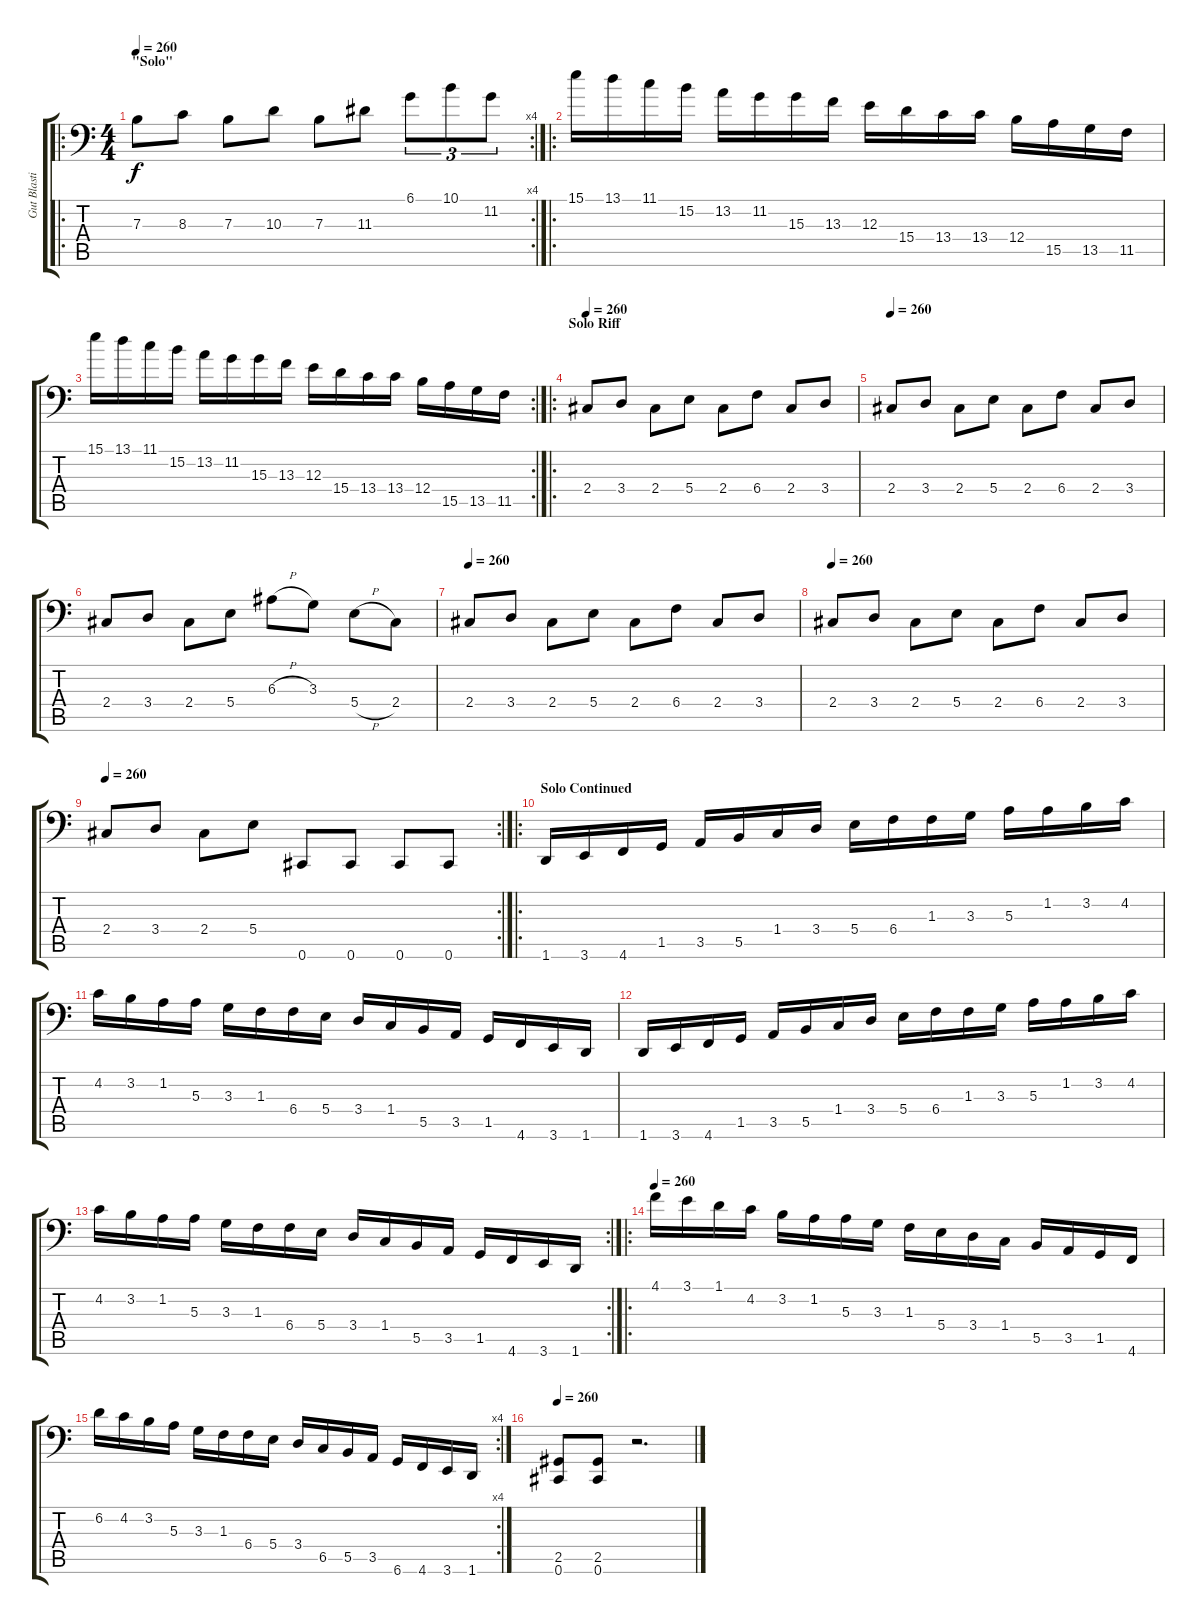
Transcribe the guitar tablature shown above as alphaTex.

\track ("Gut Blasting Pathogenic Decimator" "Gut Blasti") {instrument fretlessbass}
\staff {score tabs}
\tuning (Db3 Ab2 E2 B1 Gb1 Db1) {hide}
\ro
\rc 4
\ts (4 4)
\section ("" "\"Solo\"")
\tempo 260
\clef f4
\ks c
7.3.8{dy f} 8.3.8 7.3.8 10.3.8 7.3.8 11.3.8 6.1.8{tu (3 2)} 10.1.8{tu (3 2)} 11.2.8{tu (3 2)} |
\ro
15.1.16 13.1.16 11.1.16 15.2.16 13.2.16 11.2.16 15.3.16 13.3.16 12.3.16 15.4.16 13.4.16 13.4.16 12.4.16 15.5.16 13.5.16 11.5.16 |
\rc 2
15.1.16 13.1.16 11.1.16 15.2.16 13.2.16 11.2.16 15.3.16 13.3.16 12.3.16 15.4.16 13.4.16 13.4.16 12.4.16 15.5.16 13.5.16 11.5.16 |
\ro
\section ("" "Solo Riff")
\tempo 260
2.4.8 3.4.8 2.4.8 5.4.8 2.4.8 6.4.8 2.4.8 3.4.8 |
\tempo 260
2.4.8 3.4.8 2.4.8 5.4.8 2.4.8 6.4.8 2.4.8 3.4.8 |
2.4.8 3.4.8 2.4.8 5.4.8 6.3{h}.8 3.3.8 5.4{h}.8 2.4.8 |
\tempo 260
2.4.8 3.4.8 2.4.8 5.4.8 2.4.8 6.4.8 2.4.8 3.4.8 |
\tempo 260
2.4.8 3.4.8 2.4.8 5.4.8 2.4.8 6.4.8 2.4.8 3.4.8 |
\rc 2
\tempo 260
2.4.8 3.4.8 2.4.8 5.4.8 0.6.8 0.6.8 0.6.8 0.6.8 |
\ro
\section ("" "Solo Continued")
1.6.16 3.6.16 4.6.16 1.5.16 3.5.16 5.5.16 1.4.16 3.4.16 5.4.16 6.4.16 1.3.16 3.3.16 5.3.16 1.2.16 3.2.16 4.2.16 |
4.2.16 3.2.16 1.2.16 5.3.16 3.3.16 1.3.16 6.4.16 5.4.16 3.4.16 1.4.16 5.5.16 3.5.16 1.5.16 4.6.16 3.6.16 1.6.16 |
1.6.16 3.6.16 4.6.16 1.5.16 3.5.16 5.5.16 1.4.16 3.4.16 5.4.16 6.4.16 1.3.16 3.3.16 5.3.16 1.2.16 3.2.16 4.2.16 |
\rc 2
4.2.16 3.2.16 1.2.16 5.3.16 3.3.16 1.3.16 6.4.16 5.4.16 3.4.16 1.4.16 5.5.16 3.5.16 1.5.16 4.6.16 3.6.16 1.6.16 |
\ro
\tempo 260
4.1.16 3.1.16 1.1.16 4.2.16 3.2.16 1.2.16 5.3.16 3.3.16 1.3.16 5.4.16 3.4.16 1.4.16 5.5.16 3.5.16 1.5.16 4.6.16 |
\rc 4
6.2.16 4.2.16 3.2.16 5.3.16 3.3.16 1.3.16 6.4.16 5.4.16 3.4.16 6.5.16 5.5.16 3.5.16 6.6.16 4.6.16 3.6.16 1.6.16 |
\tempo 260
(2.5 0.6).8 (2.5 0.6).8 r.2{d}
